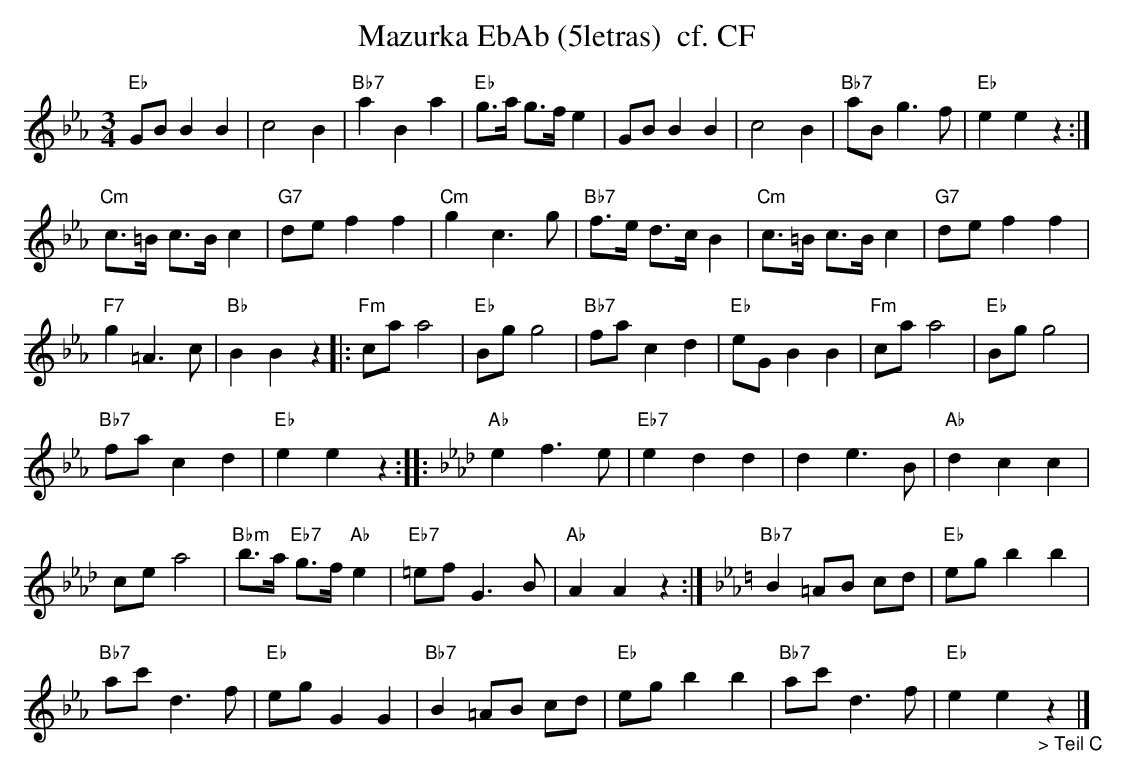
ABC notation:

X:1
T:Mazurka EbAb (5letras)  cf. CF
M:3/4
L:1/8
K:Ebmaj%%MIDI gchordon
"Eb"GBB2B2 | c4B2 | "Bb7"a2B2a2 | "Eb"g>a g>fe2 | GBB2B2 | c4B2 | "Bb7"aB g3f | "Eb"e2e2z2 :|
"Cm"c>=B c>Bc2 | "G7"def2f2 | "Cm"g2c3g | "Bb7"f>e d>cB2 | "Cm"c>=B c>Bc2 | "G7"def2f2 |
"F7"g2=A3c | "Bb"B2B2z2 |: "Fm"caa4 | "Eb"Bgg4 | "Bb7"fac2d2 | "Eb"eGB2B2 | "Fm"caa4 | "Eb"Bgg4 |
"Bb7"fac2d2 | "Eb"e2e2z2 :: [K:Abmaj] "Ab"e2f3e | "Eb7"e2d2d2 | d2e3B | "Ab"d2c2c2 |
cea4 | "Bbm"b>a "Eb7"g>f"Ab"e2 | "Eb7"=efG3B | "Ab"A2A2z2 :| [K:Ebmaj] "Bb7"B2=AB cd | "Eb"egb2b2 |
"Bb7"ac'd3f | "Eb"egG2G2 | "Bb7"B2=AB cd | "Eb"egb2b2 | "Bb7"ac'd3f | "Eb"e2e2"_> Teil C"z2 |]
